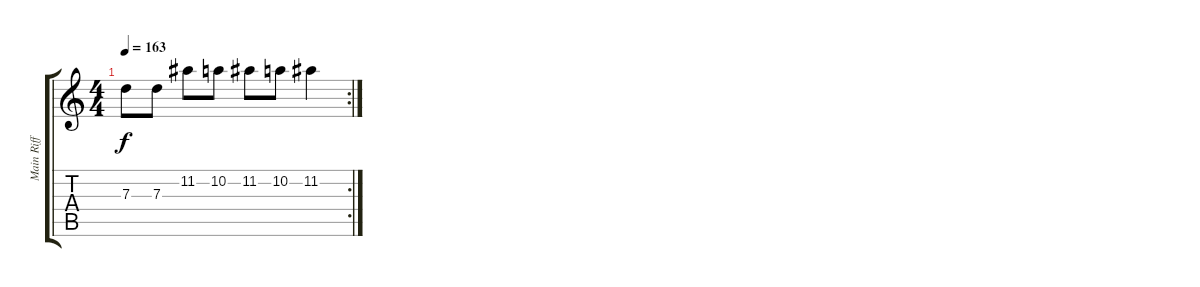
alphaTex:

\track ("Main Riff" "Main Riff") {instrument distortionguitar}
\staff {score tabs}
\tuning (E4 B3 G3 D3 A2 E2) {hide}
\rc 2
\ts (4 4)
\tempo 163
\clef g2
\ks c
7.3.8{dy f} 7.3.8 11.2.8 10.2.8 11.2.8 10.2.8 11.2.4
